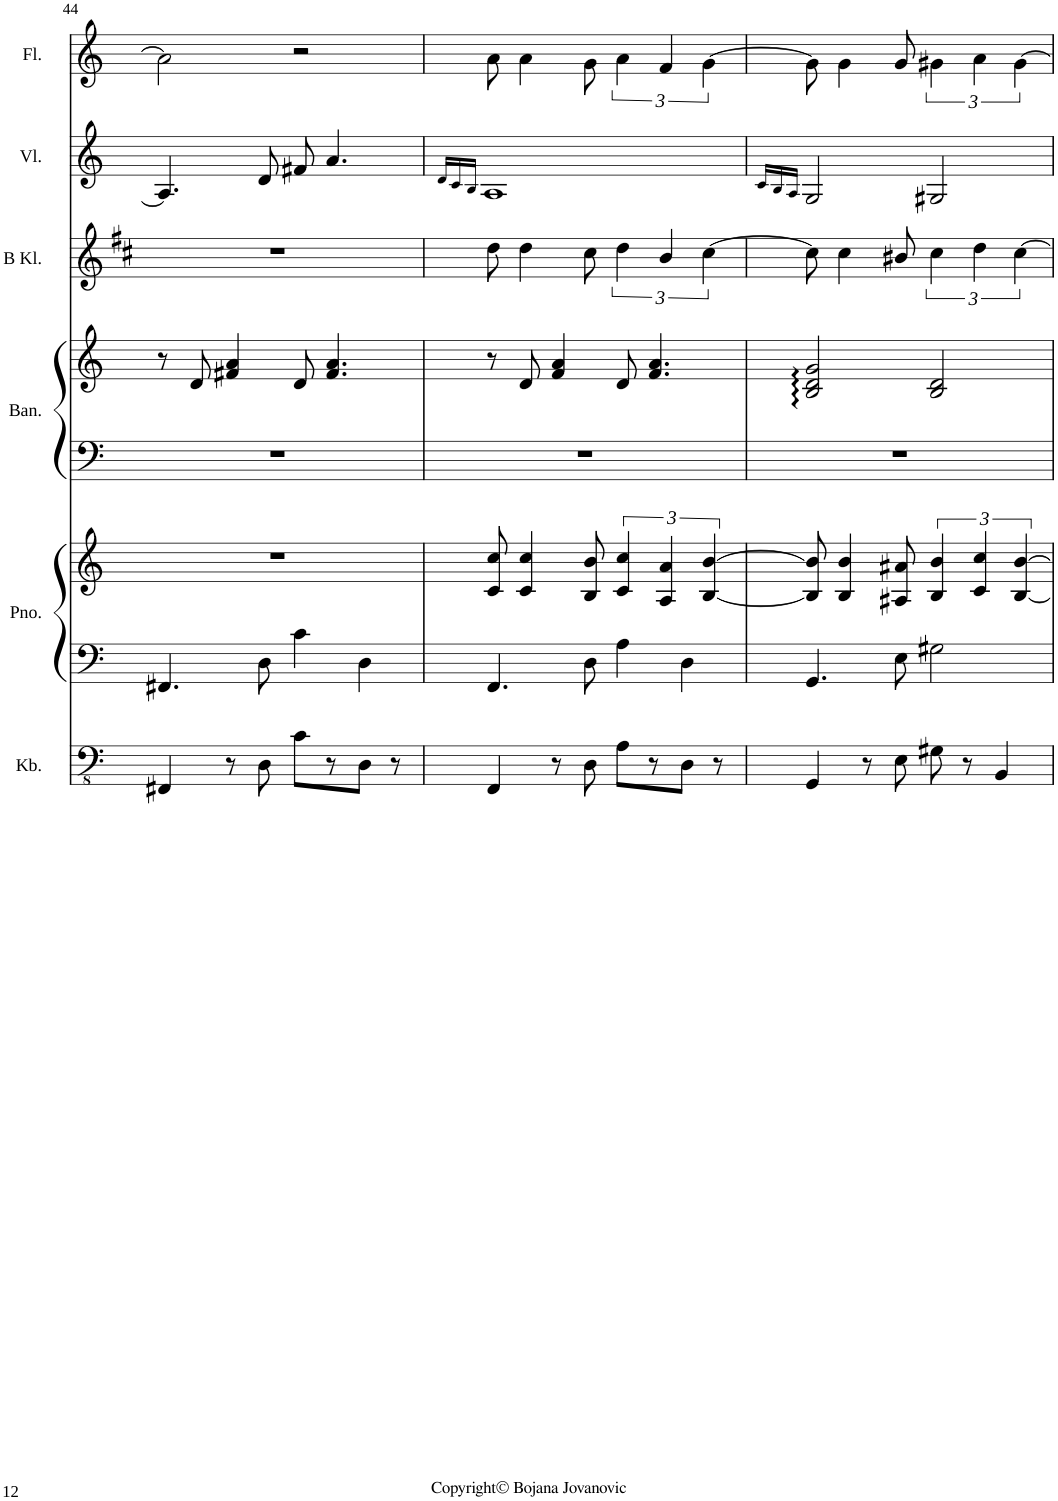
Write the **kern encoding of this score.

**kern	**kern	**kern	**kern	**kern	**kern	**kern	**kern
*part6	*part5	*part5	*part4	*part4	*part3	*part2	*part1
*staff8	*staff7	*staff6	*staff5	*staff4	*staff3	*staff2	*staff1
*I"Kontrabass	*I"Piano	*	*I"Bandoneon	*	*I"B Klarinette	*I"Violine	*I"Flöte
*I'Kb.	*I'Pno.	*	*I'Ban.	*	*I'B Kl.	*I'Vl.	*I'Fl.
!!LO:PB:g=z
*clefFv4	*clefF4	*clefG2	*clefF4	*clefG2	*clefG2	*clefG2	*clefG2
*Trd7c12	*	*	*	*	*Trd1c2	*	*
*k[]	*k[]	*k[]	*k[]	*k[]	*k[f#c#]	*k[]	*k[]
*M4/4	*M4/4	*M4/4	*M4/4	*M4/4	*M4/4	*M4/4	*M4/4
*met(c)	*met(c)	*met(c)	*met(c)	*met(c)	*met(c)	*met(c)	*met(c)
=44	=44	=44	=44	=44	=44	=44	=44
4FFF#X/	4.FF#X/	1r	1r	8r	1r	4.A/]	2a\]
.	.	.	.	8d/	.	.	.
8r	.	.	.	4f#X/ 4a/	.	.	.
8DD\	8D\	.	.	.	.	8d/	.
8C\L	4c\	.	.	8d/	.	8f#X/	2r
8r	.	.	.	4.f#/ 4.a/	.	4.a/	.
8DD\J	4D\	.	.	.	.	.	.
8r	.	.	.	.	.	.	.
=45	=45	=45	=45	=45	=45	=45	=45
.	.	.	.	.	.	16qd/LL	.
.	.	.	.	.	.	16qc/	.
.	.	.	.	.	.	16qB/JJ	.
4FFF/	4.FF/	8c/ 8cc/	1r	8r	8dd\	1A	8a\
.	.	4c/ 4cc/	.	8d/	4dd\	.	4a\
8r	.	.	.	4f/ 4a/	.	.	.
8DD\	8D\	8B/ 8b/	.	.	8cc#\	.	8g\
8AA\L	4A\	6c/ 6cc/	.	8d/	6dd\	.	6a\
8r	.	.	.	4.f/ 4.a/	.	.	.
.	.	6A/ 6a/	.	.	6b/	.	6f/
8DD\J	4D\	.	.	.	.	.	.
.	.	[6B/ [6b/	.	.	[6cc#\	.	[6g\
8r	.	.	.	.	.	.	.
=46	=46	=46	=46	=46	=46	=46	=46
.	.	.	.	.	.	16qc/LL	.
.	.	.	.	.	.	16qB/	.
.	.	.	.	.	.	16qA/JJ	.
4GGG/	4.GG/	8B/] 8b/]	1r	2B/ 2d/ 2g/	8cc#\]	2G/	8g\]
.	.	4B/ 4b/	.	.	4cc#\	.	4g\
8r	.	.	.	.	.	.	.
8EE\	8E\	8A#X/ 8a#X/	.	.	8b#X/	.	8g/
8GG#X\	2G#X\	6B/ 6b/	.	2B/ 2d/	6cc#\	2G#X/	6g#X\
8r	.	.	.	.	.	.	.
.	.	6c/ 6cc/	.	.	6dd\	.	6a\
4BBB/	.	.	.	.	.	.	.
.	.	[6B/ [6b/	.	.	[6cc#\	.	[6g#\
=	=	=	=	=	=	=	=
*-	*-	*-	*-	*-	*-	*-	*-
